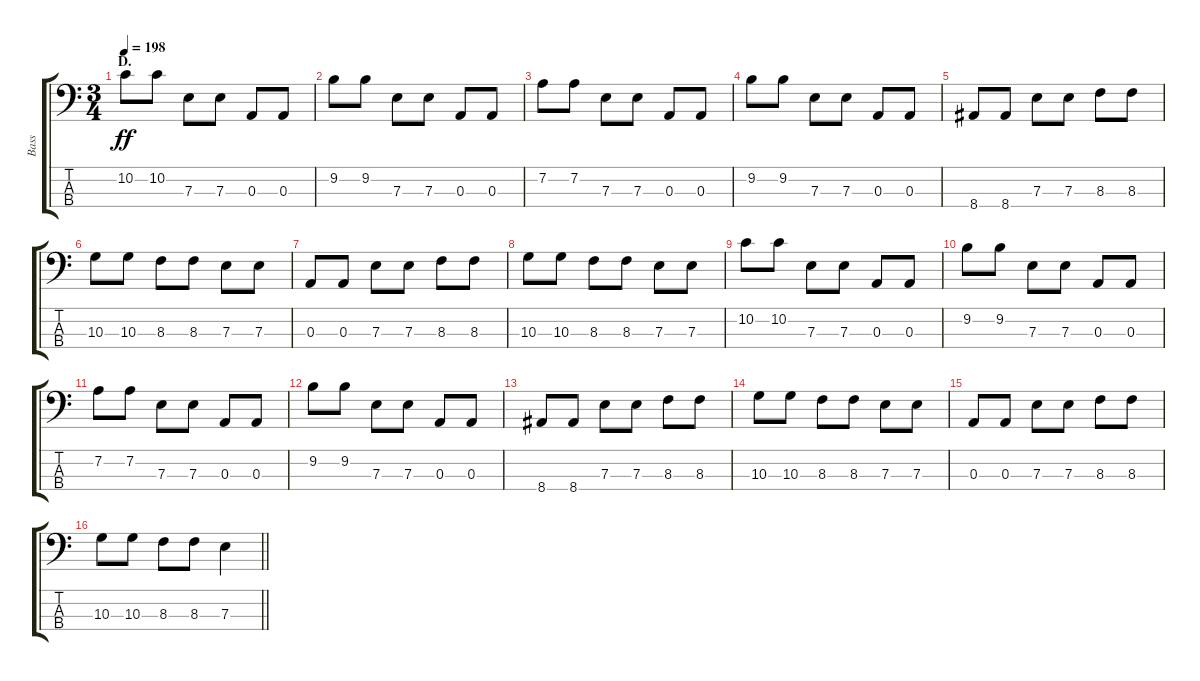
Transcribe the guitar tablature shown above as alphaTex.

\track ("Bass" "Bass") {instrument electricbasspick}
\staff {score tabs}
\tuning (G2 D2 A1 D1) {hide}
\ts (3 4)
\section ("" "D.")
\tempo 198
\clef f4
\ks c
10.2.8{dy ff} 10.2.8 7.3.8 7.3.8 0.3.8 0.3.8 |
9.2.8 9.2.8 7.3.8 7.3.8 0.3.8 0.3.8 |
7.2.8 7.2.8 7.3.8 7.3.8 0.3.8 0.3.8 |
9.2.8 9.2.8 7.3.8 7.3.8 0.3.8 0.3.8 |
8.4.8 8.4.8 7.3.8 7.3.8 8.3.8 8.3.8 |
10.3.8 10.3.8 8.3.8 8.3.8 7.3.8 7.3.8 |
0.3.8 0.3.8 7.3.8 7.3.8 8.3.8 8.3.8 |
10.3.8 10.3.8 8.3.8 8.3.8 7.3.8 7.3.8 |
10.2.8 10.2.8 7.3.8 7.3.8 0.3.8 0.3.8 |
9.2.8 9.2.8 7.3.8 7.3.8 0.3.8 0.3.8 |
7.2.8 7.2.8 7.3.8 7.3.8 0.3.8 0.3.8 |
9.2.8 9.2.8 7.3.8 7.3.8 0.3.8 0.3.8 |
8.4.8 8.4.8 7.3.8 7.3.8 8.3.8 8.3.8 |
10.3.8 10.3.8 8.3.8 8.3.8 7.3.8 7.3.8 |
0.3.8 0.3.8 7.3.8 7.3.8 8.3.8 8.3.8 |
\barLineRight lightlight
10.3.8 10.3.8 8.3.8 8.3.8 7.3.4
